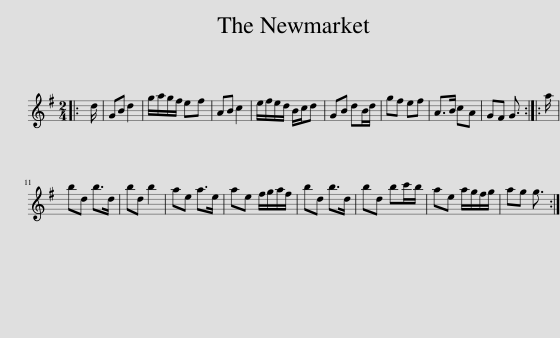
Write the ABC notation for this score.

X:1
L:1/8
M:2/4
I:linebreak $
K:G
V:1 treble
V:1
|: d/ | GB d2 | g/a/g/f/ ef | AB c2 | e/f/e/d/ B/c/d | %5
 GB dB/d/ | gf ef | A>B cA | GF G3/2 :: a/ |$ %10
 bd b>d | bd b2 | ae a>e | ae f/g/a/f/ | bd b>d | %15
 bd bc'/b/ | ae a/g/f/g/ | ag g3/2 :| %18
